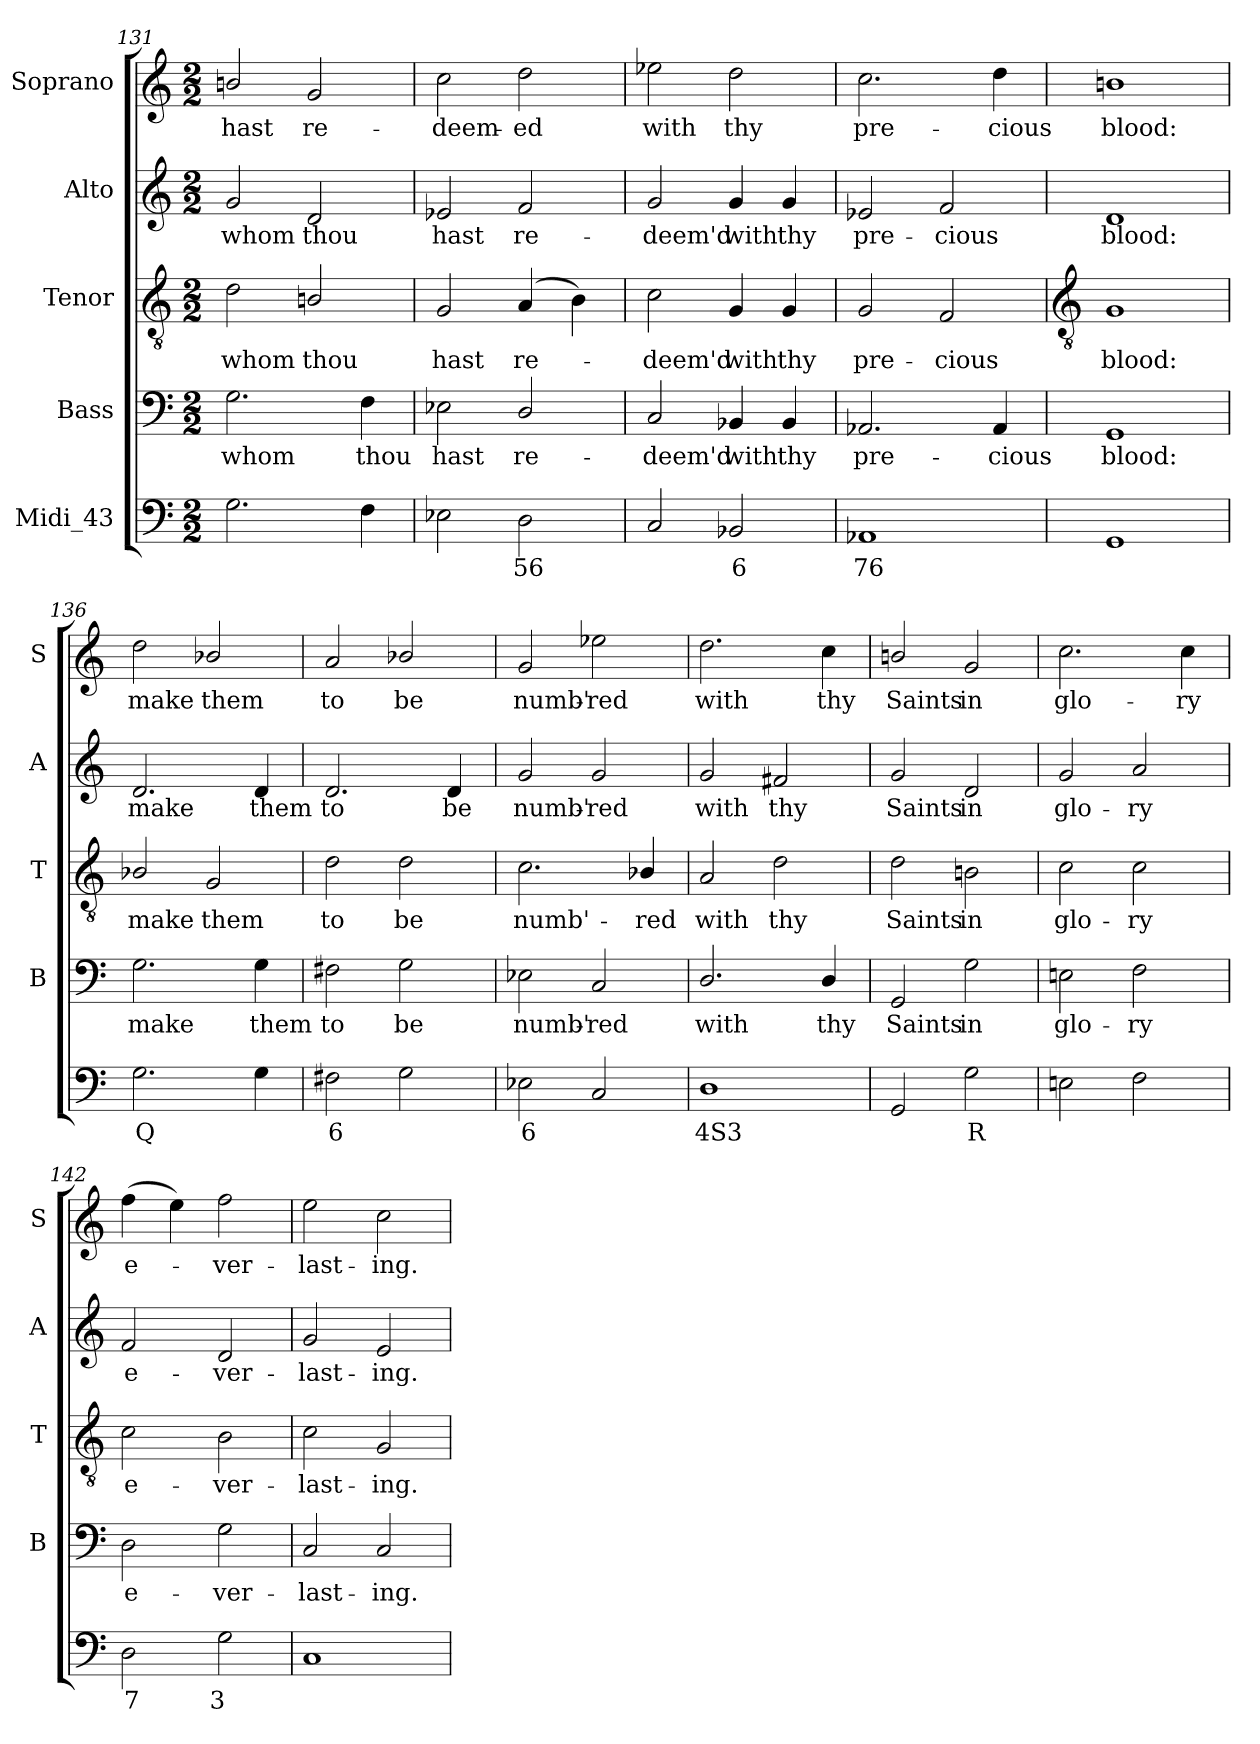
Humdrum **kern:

**kern	**text	**kern	**text	**kern	**text	**kern	**text	**kern	**text
*part5	*part5	*part4	*part4	*part3	*part3	*part2	*part2	*part1	*part1
*staff5	*staff5	*staff4	*staff4	*staff3	*staff3	*staff2	*staff2	*staff1	*staff1
*I"Midi_43	*	*I"Bass	*	*I"Tenor	*	*I"Alto	*	*I"Soprano	*
*	*	*I'B	*	*I'T	*	*I'A	*	*I'S	*
*clefF4	*	*clefF4	*	*clefGv2	*	*clefG2	*	*clefG2	*
*k[]	*	*k[]	*	*k[]	*	*k[]	*	*k[]	*
*C:	*	*C:	*	*C:	*	*C:	*	*C:	*
*M2/2	*	*M2/2	*	*M2/2	*	*M2/2	*	*M2/2	*
=131	=131	=131	=131	=131	=131	=131	=131	=131	=131
!	!	!	!LO:LY:b	!	!LO:LY:b	!	!LO:LY:b	!	!LO:LY:b
2.G	.	2.G	whom	2d	whom	2g	whom	2bn/	hast
!	!	!	!	!	!LO:LY:b	!	!LO:LY:b	!	!LO:LY:b
.	.	.	.	2Bn/	thou	2d	thou	2g	re-
!	!	!	!LO:LY:b	!	!	!	!	!	!
4F	.	4F	thou	.	.	.	.	.	.
=132	=132	=132	=132	=132	=132	=132	=132	=132	=132
!	!	!	!LO:LY:b	!	!LO:LY:b	!	!LO:LY:b	!	!LO:LY:b
2E-X	.	2E-X	hast	2G	hast	2e-X	hast	2cc	-deem-
!	!LO:LY:b	!	!LO:LY:b	!	!LO:LY:b	!	!LO:LY:b	!	!LO:LY:b
2D	56	2D/	re-	(<4A	re-	2f	re-	2dd	-ed
.	.	.	.	4B)	.	.	.	.	.
=133	=133	=133	=133	=133	=133	=133	=133	=133	=133
!	!	!	!LO:LY:b	!	!LO:LY:b	!	!LO:LY:b	!	!LO:LY:b
2C	.	2C	-deem'd	2c	deem'd	2g	-deem'd	2ee-X	with
!	!LO:LY:b	!	!LO:LY:b	!	!LO:LY:b	!	!LO:LY:b	!	!LO:LY:b
2BB-X	6	4BB-X	with	4G	with	4g	with	2dd	thy
!	!	!	!LO:LY:b	!	!LO:LY:b	!	!LO:LY:b	!	!
.	.	4BB-	thy	4G	thy	4g	thy	.	.
=134	=134	=134	=134	=134	=134	=134	=134	=134	=134
!	!LO:LY:b	!	!LO:LY:b	!	!LO:LY:b	!	!LO:LY:b	!	!LO:LY:b
1AA-X	76	2.AA-X	pre-	2G	pre-	2e-X	pre-	2.cc	pre-
!	!	!	!	!	!LO:LY:b	!	!LO:LY:b	!	!
.	.	.	.	2F	-cious	2f	-cious	.	.
!	!	!	!LO:LY:b	!	!	!	!	!	!LO:LY:b
.	.	4AA-	-cious	.	.	.	.	4dd	-cious
!!LO:LB:g=z
=135	=135	=135	=135	=135	=135	=135	=135	=135	=135
*	*	*	*	*clefGv2	*	*	*	*	*
!	!	!	!LO:LY:b	!	!LO:LY:b	!	!LO:LY:b	!	!LO:LY:b
1GG	.	1GG	blood:	1G	blood:	1d	blood:	1bn	blood:
=136	=136	=136	=136	=136	=136	=136	=136	=136	=136
!	!LO:LY:b	!	!LO:LY:b	!	!LO:LY:b	!	!LO:LY:b	!	!LO:LY:b
2.G	Q	2.G	make	2B-X/	make	2.d	make	2dd	make
!	!	!	!	!	!LO:LY:b	!	!	!	!LO:LY:b
.	.	.	.	2G	them	.	.	2b-X/	them
!	!	!	!LO:LY:b	!	!	!	!LO:LY:b	!	!
4G	.	4G	them	.	.	4d	them	.	.
=137	=137	=137	=137	=137	=137	=137	=137	=137	=137
!	!LO:LY:b	!	!LO:LY:b	!	!LO:LY:b	!	!LO:LY:b	!	!LO:LY:b
2F#X	6	2F#X	to	2d	to	2.d	to	2a	to
!	!	!	!LO:LY:b	!	!LO:LY:b	!	!	!	!LO:LY:b
2G	.	2G	be	2d	be	.	.	2b-X/	be
!	!	!	!	!	!	!	!LO:LY:b	!	!
.	.	.	.	.	.	4d	be	.	.
=138	=138	=138	=138	=138	=138	=138	=138	=138	=138
!	!LO:LY:b	!	!LO:LY:b	!	!LO:LY:b	!	!LO:LY:b	!	!LO:LY:b
2E-X	6	2E-X	numb'-	2.c	numb'-	2g	numb'-	2g	numb'-
!	!	!	!LO:LY:b	!	!	!	!LO:LY:b	!	!LO:LY:b
2C	.	2C	-red	.	.	2g	-red	2ee-X	-red
!	!	!	!	!	!LO:LY:b	!	!	!	!
.	.	.	.	4B-X/	-red	.	.	.	.
=139	=139	=139	=139	=139	=139	=139	=139	=139	=139
!	!LO:LY:b	!	!LO:LY:b	!	!LO:LY:b	!	!LO:LY:b	!	!LO:LY:b
1D	4S3	2.D/	with	2A	with	2g	with	2.dd	with
!	!	!	!	!	!LO:LY:b	!	!LO:LY:b	!	!
.	.	.	.	2d	thy	2f#X	thy	.	.
!	!	!	!LO:LY:b	!	!	!	!	!	!LO:LY:b
.	.	4D/	thy	.	.	.	.	4cc	thy
=140	=140	=140	=140	=140	=140	=140	=140	=140	=140
!	!	!	!LO:LY:b	!	!LO:LY:b	!	!LO:LY:b	!	!LO:LY:b
2GG	.	2GG	Saints	2d	Saints	2g	Saints	2bn/	Saints
!	!LO:LY:b	!	!LO:LY:b	!	!LO:LY:b	!	!LO:LY:b	!	!LO:LY:b
2G	R	2G	in	2Bn	in	2d	in	2g	in
=141	=141	=141	=141	=141	=141	=141	=141	=141	=141
!	!	!	!LO:LY:b	!	!LO:LY:b	!	!LO:LY:b	!	!LO:LY:b
2En	.	2En	glo-	2c	glo-	2g	glo-	2.cc	glo-
!	!	!	!LO:LY:b	!	!LO:LY:b	!	!LO:LY:b	!	!
2F	.	2F	-ry	2c	-ry	2a	-ry	.	.
!	!	!	!	!	!	!	!	!	!LO:LY:b
.	.	.	.	.	.	.	.	4cc	-ry
=142	=142	=142	=142	=142	=142	=142	=142	=142	=142
!	!LO:LY:b	!	!LO:LY:b	!	!LO:LY:b	!	!LO:LY:b	!	!LO:LY:b
2D	7	2D	e-	2c	e-	2f	e-	(>4ff	e-
.	.	.	.	.	.	.	.	4ee)	.
!	!LO:LY:b	!	!LO:LY:b	!	!LO:LY:b	!	!LO:LY:b	!	!LO:LY:b
2G	3	2G	-ver-	2B	-ver-	2d	-ver-	2ff	ver-
=143	=143	=143	=143	=143	=143	=143	=143	=143	=143
!	!	!	!LO:LY:b	!	!LO:LY:b	!	!LO:LY:b	!	!LO:LY:b
1C	.	2C	-last-	2c	-last-	2g	-last-	2ee	-last-
!	!	!	!LO:LY:b	!	!LO:LY:b	!	!LO:LY:b	!	!LO:LY:b
.	.	2C	-ing.	2G	-ing.	2e	-ing.	2cc	-ing.
=	=	=	=	=	=	=	=	=	=
*-	*-	*-	*-	*-	*-	*-	*-	*-	*-
